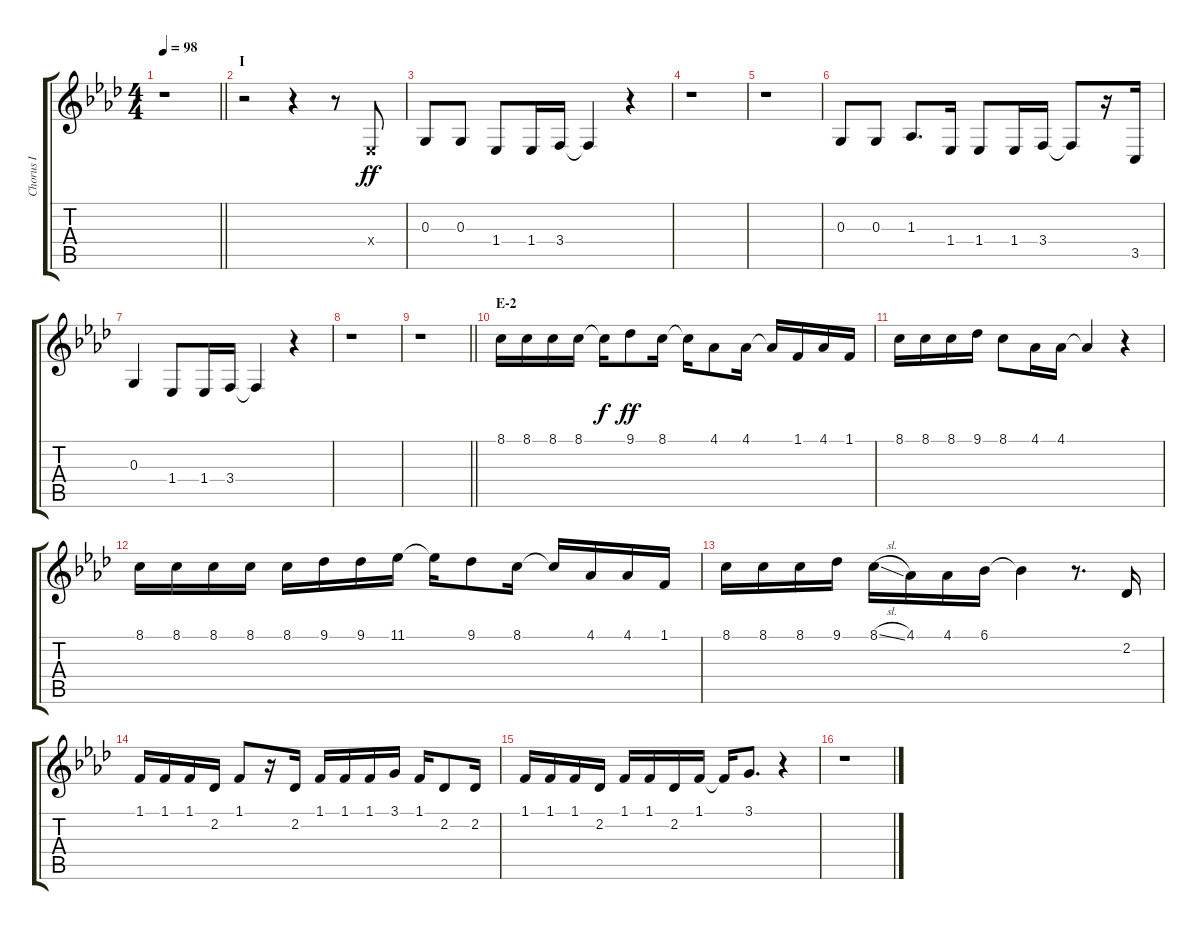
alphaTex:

\track ("Chorus I" "Chorus I") {instrument voiceoohs}
\staff {score tabs}
\tuning (E4 B3 G3 D3 A2 E2) {hide}
\ts (4 4)
\tempo 98
\clef g2
\barLineRight lightlight
\ks ab
r.1{dy ff} |
\section ("" "I")
r.2 r.4 r.8 1.4{x}.8 |
0.3.8 0.3.8 1.4.8 1.4.16 3.4.16 3.4{t}.4 r.4 |
r.1 |
r.1 |
0.3.8 0.3.8 1.3.8{d} 1.4.16 1.4.8 1.4.16 3.4.16 3.4{t}.8 r.16 3.5.16 |
0.3.4 1.4.8 1.4.16 3.4.16 3.4{t}.4 r.4 |
r.1 |
\barLineRight lightlight
r.1 |
\section ("" "E-2")
8.1.16 8.1.16 8.1.16 8.1.16 8.1{t}.16{dy f} 9.1.8{dy ff} 8.1.16 8.1{t}.16 4.1.8 4.1.16 4.1{t}.16 1.1.16 4.1.16 1.1.16 |
8.1.16 8.1.16 8.1.16 9.1.16 8.1.8 4.1.16 4.1.16 4.1{t}.4 r.4 |
8.1.16 8.1.16 8.1.16 8.1.16 8.1.16 9.1.16 9.1.16 11.1.16 11.1{t}.16 9.1.8 8.1.16 8.1{t}.16 4.1.16 4.1.16 1.1.16 |
8.1.16 8.1.16 8.1.16 9.1.16 8.1{sl}.16 4.1.16 4.1.16 6.1.16 6.1{t}.4 r.8{d} 2.2.16 |
1.1.16 1.1.16 1.1.16 2.2.16 1.1.8 r.16 2.2.16 1.1.16 1.1.16 1.1.16 3.1.16 1.1.16 2.2.8 2.2.16 |
1.1.16 1.1.16 1.1.16 2.2.16 1.1.16 1.1.16 2.2.16 1.1.16 1.1{t}.16 3.1.8{d} r.4 |
r.1
